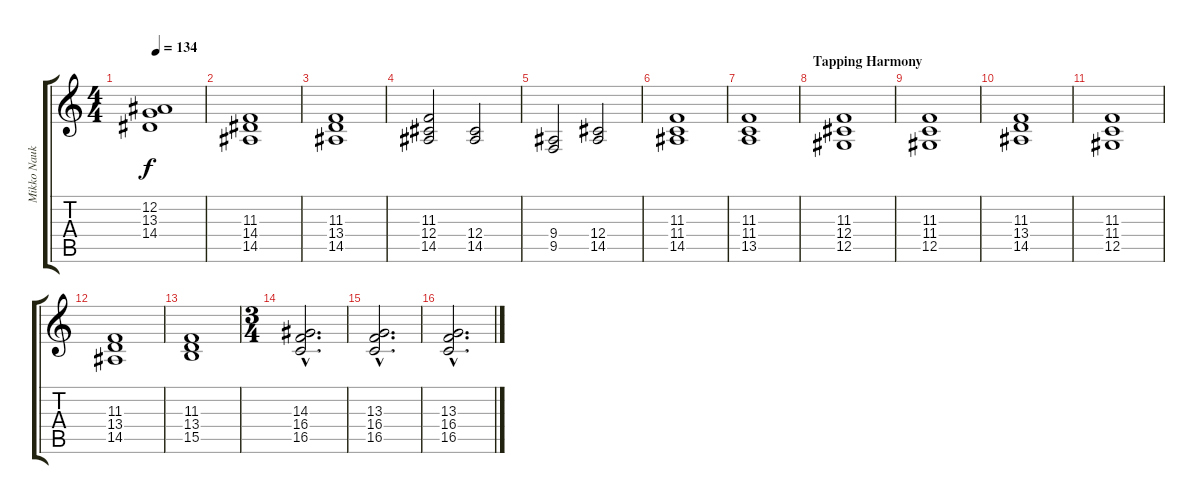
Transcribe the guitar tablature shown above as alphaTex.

\track ("Mikko Naukkarinen - Keyboards II" "Mikko Nauk") {instrument stringensemble1}
\staff {score tabs}
\tuning (Eb4 Bb3 Gb3 Db3 Ab2 Eb2) {hide}
\ts (4 4)
\tempo 134
\clef g2
\ks c
(12.2 13.3 14.4).1{dy f} |
(11.3 14.4 14.5).1 |
(11.3 13.4 14.5).1 |
(11.3 12.4 14.5).2 (12.4 14.5).2 |
(9.4 9.5).2 (12.4 14.5).2 |
(11.3 11.4 14.5).1 |
(11.3 11.4 13.5).1 |
\section ("" "Tapping Harmony")
(11.3 12.4 12.5).1{volume 10} |
(11.3 11.4 12.5).1 |
(11.3 13.4 14.5).1 |
(11.3 11.4 12.5).1 |
(11.3 13.4 14.5).1 |
(11.3 13.4 15.5).1 |
\ts (3 4)
(14.3{hac} 16.4{hac} 16.5{hac}).2{d} |
(13.3{hac} 16.4{hac} 16.5{hac}).2{d} |
(13.3{hac} 16.4{hac} 16.5{hac}).2{d}
